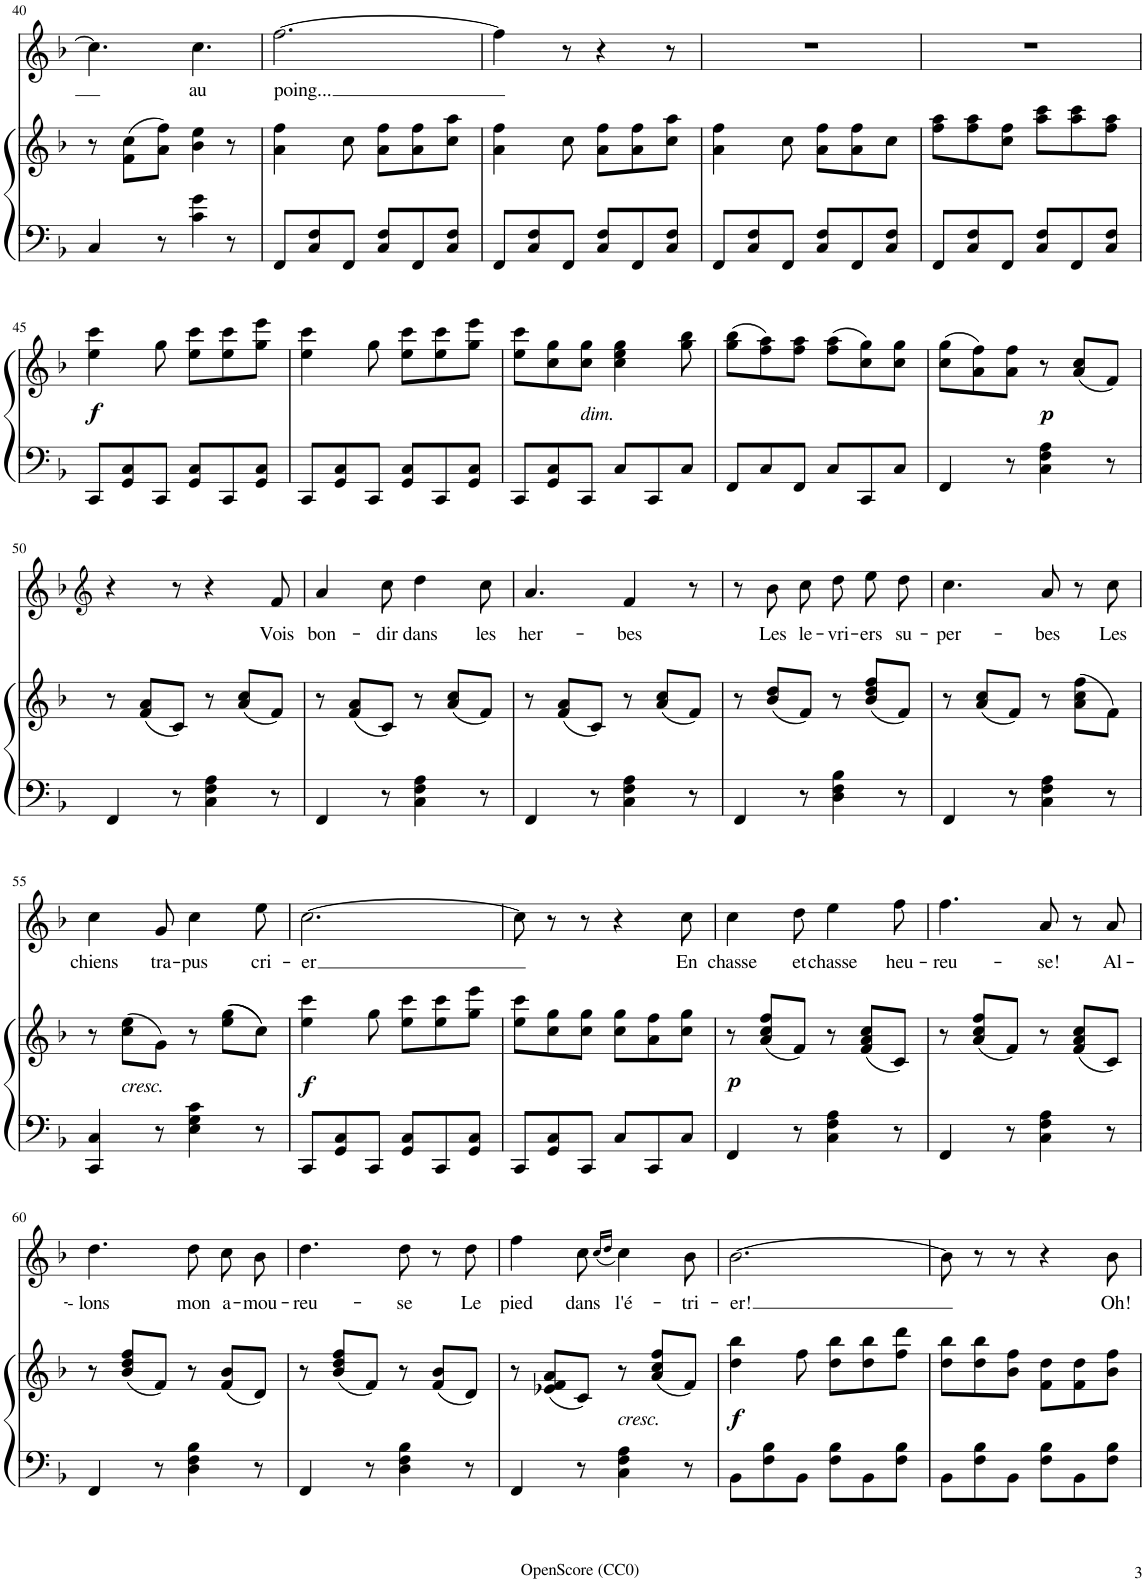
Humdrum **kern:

**kern	**kern	**dynam	**kern	**text
*part2	*part2	*part2	*part1	*part1
*staff3	*staff2	*staff2/3	*staff1	*staff1
*I"Piano	*	*	*I"Voice	*
*I'Pno	*	*	*	*
!!LO:PB:g=z
*clefF4	*clefG2	*	*clefG2	*
*k[b-]	*k[b-]	*	*k[b-]	*
*M6/8	*M6/8	*	*M6/8	*
=40	=40	=40	=40	=40
4C/	8r	.	4.cc\]	.
.	(8f\ 8cc\L	.	.	.
8r	8a\ 8ff\J)	.	.	.
!	!	!	!	!LO:LY:b
4c\ 4g\	4b-\ 4ee\	.	4.cc\	au
8r	8r	.	.	.
=41	=41	=41	=41	=41
!	!	!	!	!LO:LY:b
8FF/L	4a\ 4ff\	.	[2.ff\	poing...
8C/ 8F/	.	.	.	.
8FF/J	8cc\	.	.	.
8C/ 8F/L	8a\ 8ff\L	.	.	.
8FF/	8a\ 8ff\	.	.	.
8C/ 8F/J	8cc\ 8aa\J	.	.	.
=42	=42	=42	=42	=42
8FF/L	4a\ 4ff\	.	4ff\]	.
8C/ 8F/	.	.	.	.
8FF/J	8cc\	.	8r	.
8C/ 8F/L	8a\ 8ff\L	.	4r	.
8FF/	8a\ 8ff\	.	.	.
8C/ 8F/J	8cc\ 8aa\J	.	8r	.
=43	=43	=43	=43	=43
8FF/L	4a\ 4ff\	.	2.r	.
8C/ 8F/	.	.	.	.
8FF/J	8cc\	.	.	.
8C/ 8F/L	8a\ 8ff\L	.	.	.
8FF/	8a\ 8ff\	.	.	.
8C/ 8F/J	8cc\J	.	.	.
=44	=44	=44	=44	=44
8FF/L	8ff\ 8aa\L	.	2.r	.
8C/ 8F/	8ff\ 8aa\	.	.	.
8FF/J	8cc\ 8ff\J	.	.	.
8C/ 8F/L	8aa\ 8ccc\L	.	.	.
8FF/	8aa\ 8ccc\	.	.	.
8C/ 8F/J	8ff\ 8aa\J	.	.	.
!!LO:LB:g=z
=45	=45	=45	=45	=45
*k[b-]	*k[b-]	*	*k[b-]	*
!	!	!LO:DY:b	!	!
8CC/L	4ee\ 4ccc\	f	2.r	.
8GG/ 8C/	.	.	.	.
8CC/J	8gg\	.	.	.
8GG/ 8C/L	8ee\ 8ccc\L	.	.	.
8CC/	8ee\ 8ccc\	.	.	.
8GG/ 8C/J	8gg\ 8eee\J	.	.	.
=46	=46	=46	=46	=46
8CC/L	4ee\ 4ccc\	.	2.r	.
8GG/ 8C/	.	.	.	.
8CC/J	8gg\	.	.	.
8GG/ 8C/L	8ee\ 8ccc\L	.	.	.
8CC/	8ee\ 8ccc\	.	.	.
8GG/ 8C/J	8gg\ 8eee\J	.	.	.
=47	=47	=47	=47	=47
8CC/L	8ee\ 8ccc\L	.	2.r	.
8GG/ 8C/	8cc\ 8gg\	.	.	.
!	!LO:TX:b:i:t=dim.	!	!	!
8CC/J	8cc\ 8gg\J	.	.	.
8C/L	4cc\ 4ee\ 4gg\	.	.	.
8CC/	.	.	.	.
8C/J	8gg\ 8bb-\	.	.	.
=48	=48	=48	=48	=48
8FF/L	(8gg\ 8bb-\L	.	2.r	.
8C/	8ff\ 8aa\)	.	.	.
8FF/J	8ff\ 8aa\J	.	.	.
8C/L	(8ff\ 8aa\L	.	.	.
8CC/	8cc\ 8gg\)	.	.	.
8C/J	8cc\ 8gg\J	.	.	.
=49	=49	=49	=49	=49
4FF/	(8cc\ 8gg\L	.	2.r	.
.	8a\ 8ff\)	.	.	.
8r	8a\ 8ff\J	.	.	.
!	!	!LO:DY:b	!	!
4C\ 4F\ 4A\	8r	p	.	.
.	(8a/ 8cc/L	.	.	.
8r	8f/J)	.	.	.
!!LO:LB:g=z
=50	=50	=50	=50	=50
*	*	*	*clefG2	*
*	*	*	*k[b-]	*
4FF/	8r	.	4r	.
.	(8f/ 8a/L	.	.	.
8r	8c/J)	.	8r	.
4C\ 4F\ 4A\	8r	.	4r	.
.	(8a/ 8cc/L	.	.	.
!	!	!	!	!LO:LY:b
8r	8f/J)	.	8f/	Vois
=51	=51	=51	=51	=51
!	!	!	!	!LO:LY:b
4FF/	8r	.	4a/	bon-
.	(8f/ 8a/L	.	.	.
!	!	!	!	!LO:LY:b
8r	8c/J)	.	8cc\	-dir
!	!	!	!	!LO:LY:b
4C\ 4F\ 4A\	8r	.	4dd\	dans
.	(8a/ 8cc/L	.	.	.
!	!	!	!	!LO:LY:b
8r	8f/J)	.	8cc\	les
=52	=52	=52	=52	=52
!	!	!	!	!LO:LY:b
4FF/	8r	.	4.a/	her-
.	(8f/ 8a/L	.	.	.
8r	8c/J)	.	.	.
!	!	!	!	!LO:LY:b
4C\ 4F\ 4A\	8r	.	4f/	-bes
.	(8a/ 8cc/L	.	.	.
8r	8f/J)	.	8r	.
=53	=53	=53	=53	=53
4FF/	8r	.	8r	.
!	!	!	!	!LO:LY:b
.	(8b-/ 8dd/L	.	8b-\	Les
!	!	!	!	!LO:LY:b
8r	8f/J)	.	8cc\	le-
!	!	!	!	!LO:LY:b
4D\ 4F\ 4B-\	8r	.	8dd\	-vri-
!	!	!	!	!LO:LY:b
.	(8b-/ 8dd/ 8ff/L	.	8ee\	-ers
!	!	!	!	!LO:LY:b
8r	8f/J)	.	8dd\	su-
=54	=54	=54	=54	=54
!	!	!	!	!LO:LY:b
4FF/	8r	.	4.cc\	-per-
.	(8a/ 8cc/L	.	.	.
8r	8f/J)	.	.	.
!	!	!	!	!LO:LY:b
4C\ 4F\ 4A\	8r	.	8a/	-bes
.	(8a\ 8cc\ 8ff\L	.	8r	.
!	!	!	!	!LO:LY:b
8r	8f\J)	.	8cc\	Les
!!LO:LB:g=z
=55	=55	=55	=55	=55
!	!	!	!	!LO:LY:b
4CC/ 4C/	8r	.	4cc\	chiens
!	!LO:TX:b:i:t=cresc.	!	!	!
.	(8cc\ 8ee\L	.	.	.
!	!	!	!	!LO:LY:b
8r	8g\J)	.	8g/	tra-
!	!	!	!	!LO:LY:b
4E\ 4G\ 4c\	8r	.	4cc\	-pus
.	((8ee\ 8gg\L	.	.	.
!	!	!	!	!LO:LY:b
8r	8cc\J))	.	8ee\	cri-
=56	=56	=56	=56	=56
!	!	!LO:DY:b	!	!LO:LY:b
8CC/L	4ee\ 4ccc\	f	[2.cc\	-er
8GG/ 8C/	.	.	.	.
8CC/J	8gg\	.	.	.
8GG/ 8C/L	8ee\ 8ccc\L	.	.	.
8CC/	8ee\ 8ccc\	.	.	.
8GG/ 8C/J	8gg\ 8eee\J	.	.	.
=57	=57	=57	=57	=57
8CC/L	8ee\ 8ccc\L	.	8cc\]	.
8GG/ 8C/	8cc\ 8gg\	.	8r	.
8CC/J	8cc\ 8gg\J	.	8r	.
8C/L	8cc\ 8gg\L	.	4r	.
8CC/	8a\ 8ff\	.	.	.
!	!	!	!	!LO:LY:b
8C/J	8cc\ 8gg\J	.	8cc\	En
=58	=58	=58	=58	=58
!	!	!LO:DY:b	!	!LO:LY:b
4FF/	8r	p	4cc\	chasse
.	(8a/ 8cc/ 8ff/L	.	.	.
!	!	!	!	!LO:LY:b
8r	8f/J)	.	8dd\	et
!	!	!	!	!LO:LY:b
4C\ 4F\ 4A\	8r	.	4ee\	chasse
.	(8f/ 8a/ 8cc/L	.	.	.
!	!	!	!	!LO:LY:b
8r	8c/J)	.	8ff\	heu-
=59	=59	=59	=59	=59
!	!	!	!	!LO:LY:b
4FF/	8r	.	4.ff\	-reu-
.	(8a/ 8cc/ 8ff/L	.	.	.
8r	8f/J)	.	.	.
!	!	!	!	!LO:LY:b
4C\ 4F\ 4A\	8r	.	8a/	-se!
.	(8f/ 8a/ 8cc/L	.	8r	.
!	!	!	!	!LO:LY:b
8r	8c/J)	.	8a/	Al-
!!LO:LB:g=z
=60	=60	=60	=60	=60
!	!	!	!	!LO:LY:b
4FF/	8r	.	4.dd\	-- lons
.	(8b-/ 8dd/ 8ff/L	.	.	.
8r	8f/J)	.	.	.
!	!	!	!	!LO:LY:b
4D\ 4F\ 4B-\	8r	.	8dd\	mon
!	!	!	!	!LO:LY:b
.	(8f/ 8b-/L	.	8cc\	a-
!	!	!	!	!LO:LY:b
8r	8d/J)	.	8b-\	-mou-
=61	=61	=61	=61	=61
!	!	!	!	!LO:LY:b
4FF/	8r	.	4.dd\	-reu-
.	(8b-/ 8dd/ 8ff/L	.	.	.
8r	8f/J)	.	.	.
!	!	!	!	!LO:LY:b
4D\ 4F\ 4B-\	8r	.	8dd\	-se
.	(8f/ 8b-/L	.	8r	.
!	!	!	!	!LO:LY:b
8r	8d/J)	.	8dd\	Le
=62	=62	=62	=62	=62
!	!	!	!	!LO:LY:b
4FF/	8r	.	4ff\	pied
.	(8e-X/ 8f/ 8a/L	.	.	.
!	!	!	!	!LO:LY:b
8r	8c/J)	.	8cc\	dans
.	.	.	(16qcc/LL	.
.	.	.	16qdd/JJ	.
!	!LO:TX:b:i:t=cresc.	!	!	!
!	!	!	!	!LO:LY:b
4C\ 4F\ 4A\	8r	.	4cc\)	l'é-
.	(8a/ 8cc/ 8ff/L	.	.	.
!	!	!	!	!LO:LY:b
8r	8f/J)	.	8b-\	-tri-
=63	=63	=63	=63	=63
!	!	!LO:DY:b	!	!LO:LY:b
8BB-\L	4dd\ 4bb-\	f	[2.b-\	-er!
8F\ 8B-\	.	.	.	.
8BB-\J	8ff\	.	.	.
8F\ 8B-\L	8dd\ 8bb-\L	.	.	.
8BB-\	8dd\ 8bb-\	.	.	.
8F\ 8B-\J	8ff\ 8ddd\J	.	.	.
=64	=64	=64	=64	=64
8BB-\L	8dd\ 8bb-\L	.	8b-\]	.
8F\ 8B-\	8dd\ 8bb-\	.	8r	.
8BB-\J	8b-\ 8ff\J	.	8r	.
8F\ 8B-\L	8f\ 8dd\L	.	4r	.
8BB-\	8f\ 8dd\	.	.	.
!	!	!	!	!LO:LY:b
8F\ 8B-\J	8b-\ 8ff\J	.	8b-\	Oh!
=	=	=	=	=
*-	*-	*-	*-	*-
